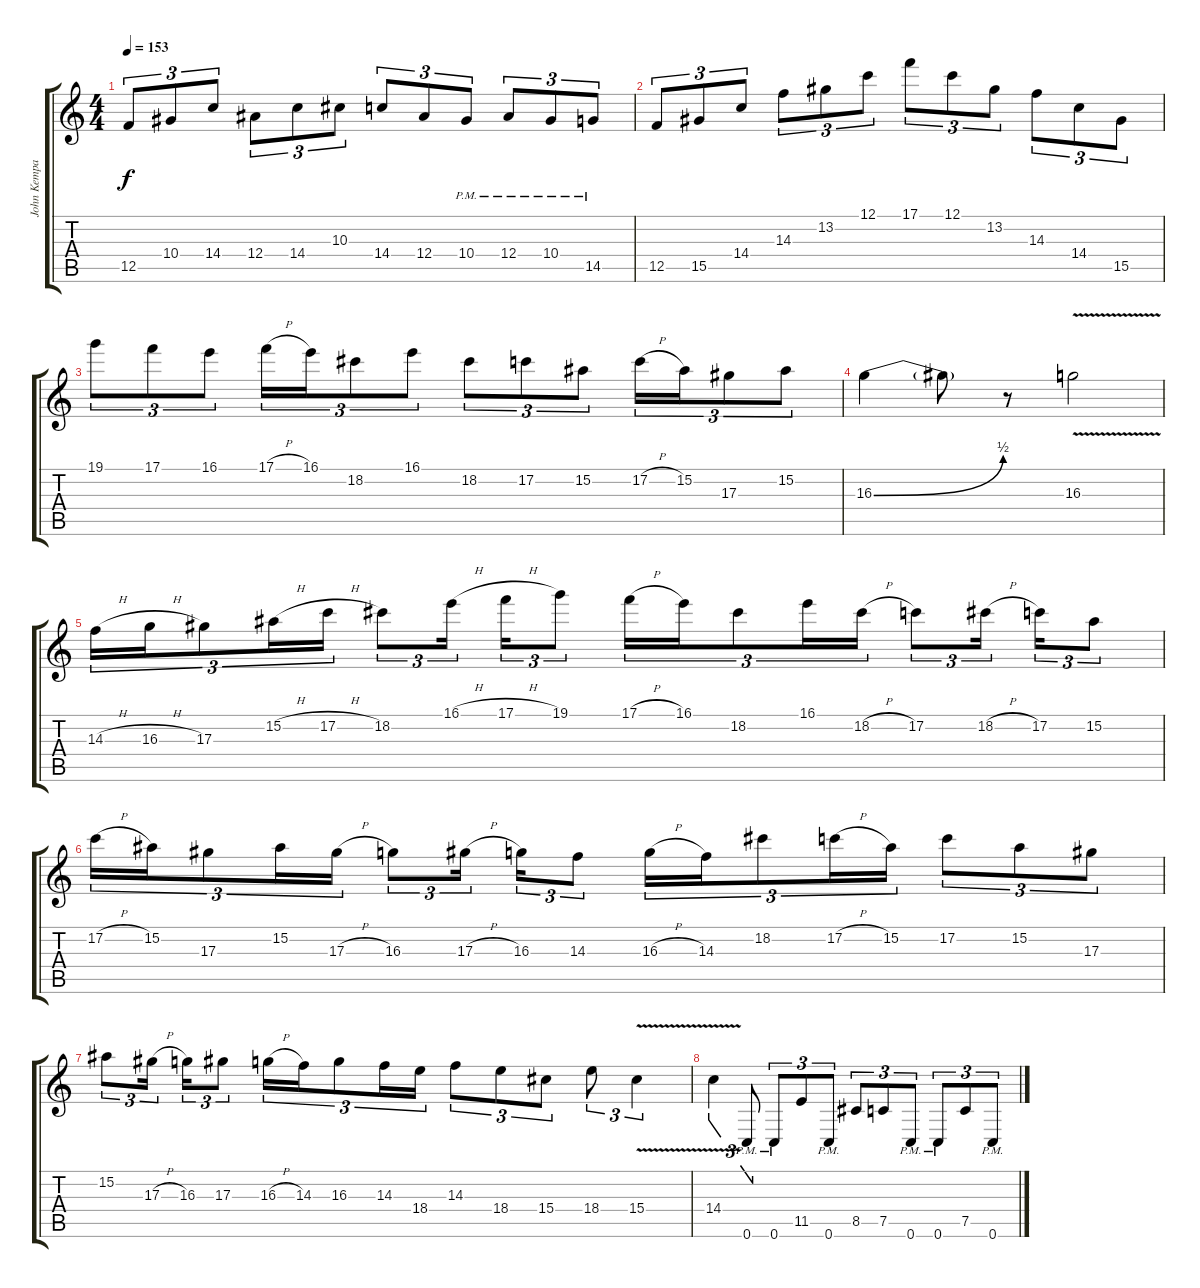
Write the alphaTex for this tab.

\track ("John Kempainen (Guitar)" "John Kempa") {instrument distortionguitar}
\staff {score tabs}
\tuning (C4 G3 Eb3 Bb2 F2 C2) {hide}
\ts (4 4)
\tempo 153
\clef g2
\ks c
12.5.8{tu (3 2) dy f} 10.4.8{tu (3 2)} 14.4.8{tu (3 2)} 12.4.8{tu (3 2)} 14.4.8{tu (3 2)} 10.3.8{tu (3 2)} 14.4.8{tu (3 2)} 12.4.8{tu (3 2)} 10.4{pm}.8{tu (3 2)} 12.4{pm}.8{tu (3 2)} 10.4{pm}.8{tu (3 2)} 14.5{pm}.8{tu (3 2)} |
12.5.8{tu (3 2)} 15.5.8{tu (3 2)} 14.4.8{tu (3 2)} 14.3.8{tu (3 2)} 13.2.8{tu (3 2)} 12.1.8{tu (3 2)} 17.1.8{tu (3 2)} 12.1.8{tu (3 2)} 13.2.8{tu (3 2)} 14.3.8{tu (3 2)} 14.4.8{tu (3 2)} 15.5.8{tu (3 2)} |
19.1.8{tu (3 2)} 17.1.8{tu (3 2)} 16.1.8{tu (3 2)} 17.1{h}.16{tu (3 2)} 16.1.16{tu (3 2)} 18.2.8{tu (3 2)} 16.1.8{tu (3 2)} 18.2.8{tu (3 2)} 17.2.8{tu (3 2)} 15.2.8{tu (3 2)} 17.2{h}.16{tu (3 2)} 15.2.16{tu (3 2)} 17.3.8{tu (3 2)} 15.2.8{tu (3 2)} |
16.3{be (bend 0 0 60 2)}.4 16.3{t}.8 r.8 16.3{v}.2 |
14.3{h}.16{tu (3 2)} 16.3{h}.16{tu (3 2)} 17.3.8{tu (3 2)} 15.2{h}.16{tu (3 2)} 17.2{h}.16{tu (3 2)} 18.2.8{tu (3 2)} 16.1{h}.16{tu (3 2)} 17.1{h}.16{tu (3 2)} 19.1.8{tu (3 2)} 17.1{h}.16{tu (3 2)} 16.1.16{tu (3 2)} 18.2.8{tu (3 2)} 16.1.16{tu (3 2)} 18.2{h}.16{tu (3 2)} 17.2.8{tu (3 2)} 18.2{h}.16{tu (3 2)} 17.2.16{tu (3 2)} 15.2.8{tu (3 2)} |
17.2{h}.16{tu (3 2)} 15.2.16{tu (3 2)} 17.3.8{tu (3 2)} 15.2.16{tu (3 2)} 17.3{h}.16{tu (3 2)} 16.3.8{tu (3 2)} 17.3{h}.16{tu (3 2)} 16.3.16{tu (3 2)} 14.3.8{tu (3 2)} 16.3{h}.16{tu (3 2)} 14.3.16{tu (3 2)} 18.2.8{tu (3 2)} 17.2{h}.16{tu (3 2)} 15.2.16{tu (3 2)} 17.2.8{tu (3 2)} 15.2.8{tu (3 2)} 17.3.8{tu (3 2)} |
15.2.8{tu (3 2)} 17.3{h}.16{tu (3 2)} 16.3.16{tu (3 2)} 17.3.8{tu (3 2)} 16.3{h}.16{tu (3 2)} 14.3.16{tu (3 2)} 16.3.8{tu (3 2)} 14.3.16{tu (3 2)} 18.4.16{tu (3 2)} 14.3.8{tu (3 2)} 18.4.8{tu (3 2)} 15.4.8{tu (3 2)} 18.4.8{tu (3 2)} 15.4{v}.4{tu (3 2)} |
14.4{v}.4{tu (3 2)} 0.6{pm}.8{tu (3 2)} 0.6{pm}.8{tu (3 2)} 11.5.8{tu (3 2)} 0.6{pm}.8{tu (3 2)} 8.5.8{tu (3 2)} 7.5.8{tu (3 2)} 0.6{pm}.8{tu (3 2)} 0.6{pm}.8{tu (3 2)} 7.5.8{tu (3 2)} 0.6{pm}.8{tu (3 2)}
